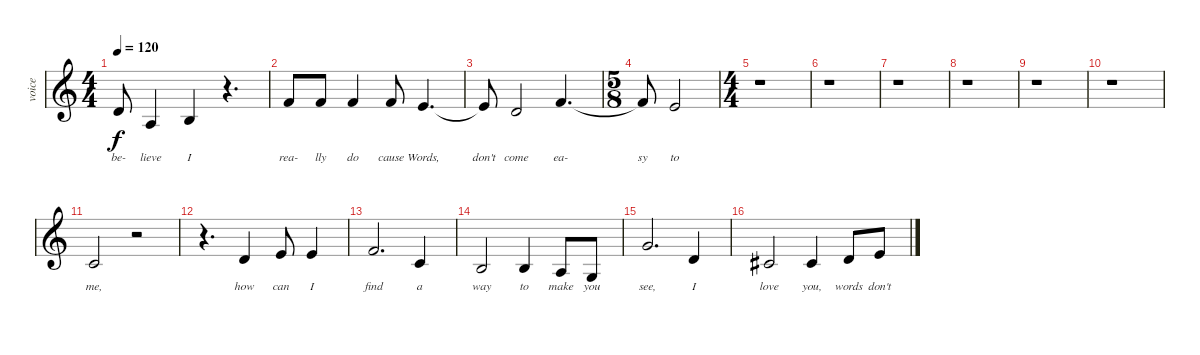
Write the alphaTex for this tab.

\track ("voice" "voice") {instrument electricgrandpiano}
\staff {score}
\tuning (E4 B3 G3 D3 A2 E2) {hide}
\ts (4 4)
\tempo 120
\clef g2
\ks c
3.2{t}.8{lyrics (0 "be-") lyrics (1 "") lyrics (2 "") lyrics (3 "") lyrics (4 "") dy f} 2.3.4{lyrics (0 "lieve") lyrics (1 "") lyrics (2 "") lyrics (3 "") lyrics (4 "")} 0.2.4{lyrics (0 "I") lyrics (1 "") lyrics (2 "") lyrics (3 "") lyrics (4 "")} r.4{d} |
1.1.8{lyrics (0 "rea-") lyrics (1 "") lyrics (2 "") lyrics (3 "") lyrics (4 "")} 1.1.8{lyrics (0 "lly") lyrics (1 "") lyrics (2 "") lyrics (3 "") lyrics (4 "")} 1.1.4{lyrics (0 "do") lyrics (1 "") lyrics (2 "") lyrics (3 "") lyrics (4 "")} 1.1.8{lyrics (0 "cause") lyrics (1 "") lyrics (2 "") lyrics (3 "") lyrics (4 "")} 0.1.4{d lyrics (0 "Words,") lyrics (1 "") lyrics (2 "") lyrics (3 "") lyrics (4 "")} |
0.1{t}.8{lyrics (0 "don't") lyrics (1 "") lyrics (2 "") lyrics (3 "") lyrics (4 "")} 3.2.2{lyrics (0 "come") lyrics (1 "") lyrics (2 "") lyrics (3 "") lyrics (4 "")} 1.1.4{d lyrics (0 "ea-") lyrics (1 "") lyrics (2 "") lyrics (3 "") lyrics (4 "")} |
\ts (5 8)
1.1{t}.8{lyrics (0 "sy") lyrics (1 "") lyrics (2 "") lyrics (3 "") lyrics (4 "")} 0.1.2{lyrics (0 "to") lyrics (1 "") lyrics (2 "") lyrics (3 "") lyrics (4 "")} |
\ts (4 4)
r.1 |
r.1 |
r.1 |
r.1 |
r.1 |
r.1 |
1.2.2{lyrics (0 "me,") lyrics (1 "") lyrics (2 "") lyrics (3 "") lyrics (4 "")} r.2 |
r.4{d} 3.2.4{lyrics (0 "how") lyrics (1 "") lyrics (2 "") lyrics (3 "") lyrics (4 "")} 0.1.8{lyrics (0 "can") lyrics (1 "") lyrics (2 "") lyrics (3 "") lyrics (4 "")} 0.1.4{lyrics (0 "I") lyrics (1 "") lyrics (2 "") lyrics (3 "") lyrics (4 "")} |
1.1.2{d lyrics (0 "find") lyrics (1 "") lyrics (2 "") lyrics (3 "") lyrics (4 "")} 1.2.4{lyrics (0 "a") lyrics (1 "") lyrics (2 "") lyrics (3 "") lyrics (4 "")} |
0.2.2{lyrics (0 "way") lyrics (1 "") lyrics (2 "") lyrics (3 "") lyrics (4 "")} 0.2.4{lyrics (0 "to") lyrics (1 "") lyrics (2 "") lyrics (3 "") lyrics (4 "")} 2.3.8{lyrics (0 "make") lyrics (1 "") lyrics (2 "") lyrics (3 "") lyrics (4 "")} 0.3.8{lyrics (0 "you") lyrics (1 "") lyrics (2 "") lyrics (3 "") lyrics (4 "")} |
3.1.2{d lyrics (0 "see,") lyrics (1 "") lyrics (2 "") lyrics (3 "") lyrics (4 "")} 3.2.4{lyrics (0 "I") lyrics (1 "") lyrics (2 "") lyrics (3 "") lyrics (4 "")} |
2.2.2{lyrics (0 "love") lyrics (1 "") lyrics (2 "") lyrics (3 "") lyrics (4 "")} 2.2.4{lyrics (0 "you,") lyrics (1 "") lyrics (2 "") lyrics (3 "") lyrics (4 "")} 3.2.8{lyrics (0 "words") lyrics (1 "") lyrics (2 "") lyrics (3 "") lyrics (4 "")} 0.1.8{lyrics (0 "don't") lyrics (1 "") lyrics (2 "") lyrics (3 "") lyrics (4 "")}
